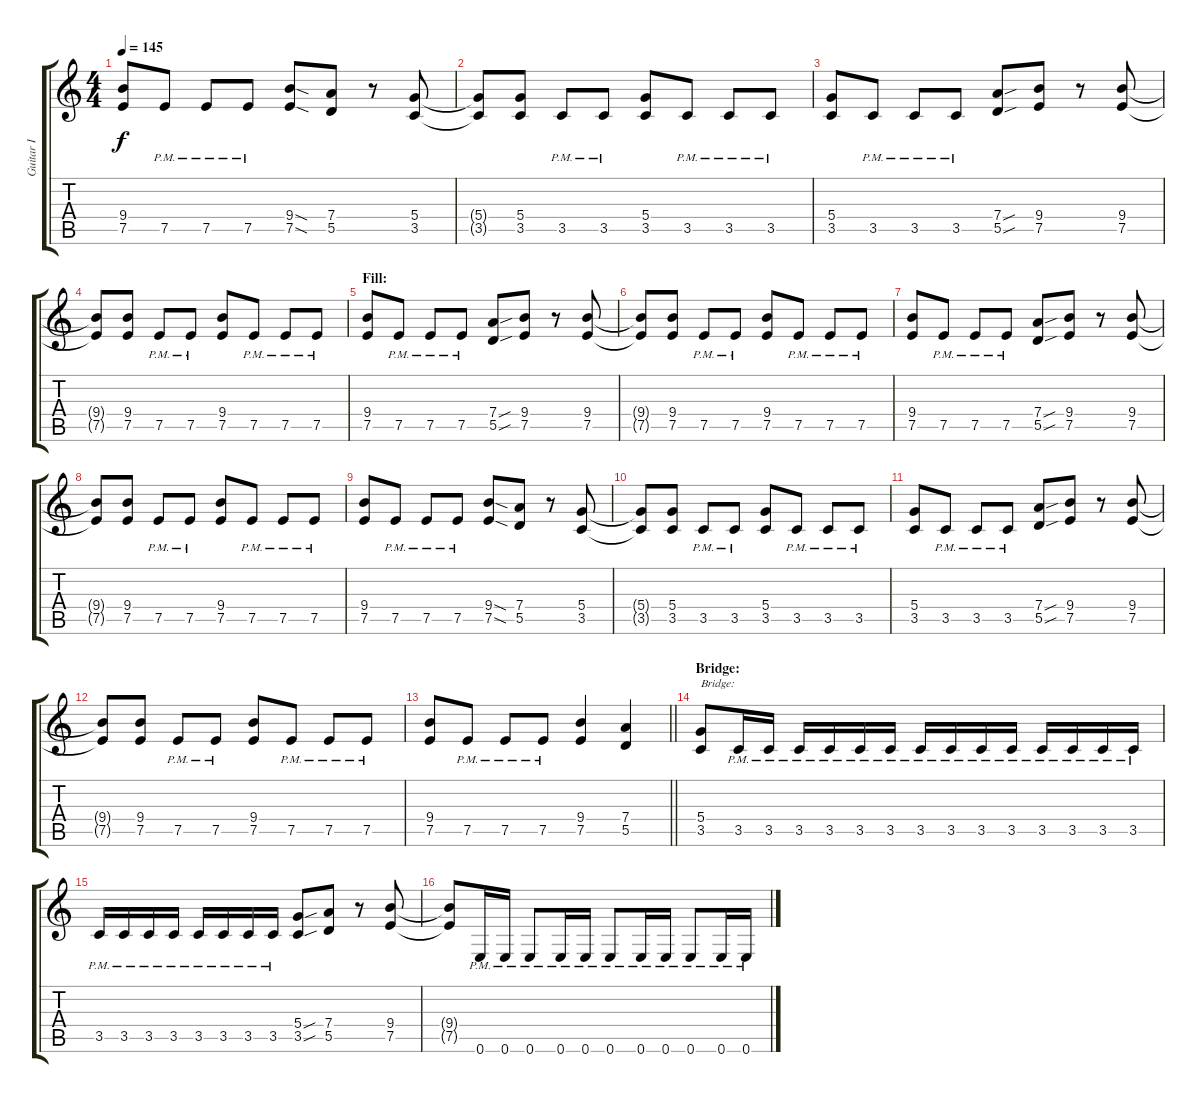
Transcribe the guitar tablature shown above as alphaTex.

\track ("Guitar I" "Guitar I") {instrument distortionguitar}
\staff {score tabs}
\tuning (E4 B3 G3 D3 A2 E2) {hide}
\ts (4 4)
\tempo 145
\clef g2
\ks c
(9.4 7.5).8{dy f} 7.5{pm}.8 7.5{pm}.8 7.5{pm}.8 (9.4{sod} 7.5{sod}).8 (7.4 5.5).8 r.8 (5.4 3.5).8 |
(5.4{t} 3.5{t}).8 (5.4 3.5).8 3.5{pm}.8 3.5{pm}.8 (5.4 3.5).8 3.5{pm}.8 3.5{pm}.8 3.5{pm}.8 |
(5.4 3.5).8 3.5{pm}.8 3.5{pm}.8 3.5{pm}.8 (7.4{sou} 5.5{sou}).8 (9.4 7.5).8 r.8 (9.4 7.5).8 |
(9.4{t} 7.5{t}).8 (9.4 7.5).8 7.5{pm}.8 7.5{pm}.8 (9.4 7.5).8 7.5{pm}.8 7.5{pm}.8 7.5{pm}.8 |
\section ("" "Fill:")
(9.4 7.5).8 7.5{pm}.8 7.5{pm}.8 7.5{pm}.8 (7.4{sou} 5.5{sou}).8 (9.4 7.5).8 r.8 (9.4 7.5).8 |
(9.4{t} 7.5{t}).8 (9.4 7.5).8 7.5{pm}.8 7.5{pm}.8 (9.4 7.5).8 7.5{pm}.8 7.5{pm}.8 7.5{pm}.8 |
(9.4 7.5).8 7.5{pm}.8 7.5{pm}.8 7.5{pm}.8 (7.4{sou} 5.5{sou}).8 (9.4 7.5).8 r.8 (9.4 7.5).8 |
(9.4{t} 7.5{t}).8 (9.4 7.5).8 7.5{pm}.8 7.5{pm}.8 (9.4 7.5).8 7.5{pm}.8 7.5{pm}.8 7.5{pm}.8 |
(9.4 7.5).8 7.5{pm}.8 7.5{pm}.8 7.5{pm}.8 (9.4{sod} 7.5{sod}).8 (7.4 5.5).8 r.8 (5.4 3.5).8 |
(5.4{t} 3.5{t}).8 (5.4 3.5).8 3.5{pm}.8 3.5{pm}.8 (5.4 3.5).8 3.5{pm}.8 3.5{pm}.8 3.5{pm}.8 |
(5.4 3.5).8 3.5{pm}.8 3.5{pm}.8 3.5{pm}.8 (7.4{sou} 5.5{sou}).8 (9.4 7.5).8 r.8 (9.4 7.5).8 |
(9.4{t} 7.5{t}).8 (9.4 7.5).8 7.5{pm}.8 7.5{pm}.8 (9.4 7.5).8 7.5{pm}.8 7.5{pm}.8 7.5{pm}.8 |
\barLineRight lightlight
(9.4 7.5).8 7.5{pm}.8 7.5{pm}.8 7.5{pm}.8 (9.4 7.5).4 (7.4 5.5).4 |
\section ("" "Bridge:")
(5.4 3.5).8{txt "Bridge:"} 3.5{pm}.16 3.5{pm}.16 3.5{pm}.16 3.5{pm}.16 3.5{pm}.16 3.5{pm}.16 3.5{pm}.16 3.5{pm}.16 3.5{pm}.16 3.5{pm}.16 3.5{pm}.16 3.5{pm}.16 3.5{pm}.16 3.5{pm}.16 |
3.5{pm}.16 3.5{pm}.16 3.5{pm}.16 3.5{pm}.16 3.5{pm}.16 3.5{pm}.16 3.5{pm}.16 3.5{pm}.16 (5.4{sou} 3.5{sou}).8 (7.4 5.5).8 r.8 (9.4 7.5).8 |
(9.4{t} 7.5{t}).8 0.6{pm}.16 0.6{pm}.16 0.6{pm}.8 0.6{pm}.16 0.6{pm}.16 0.6{pm}.8 0.6{pm}.16 0.6{pm}.16 0.6{pm}.8 0.6{pm}.16 0.6{pm}.16
